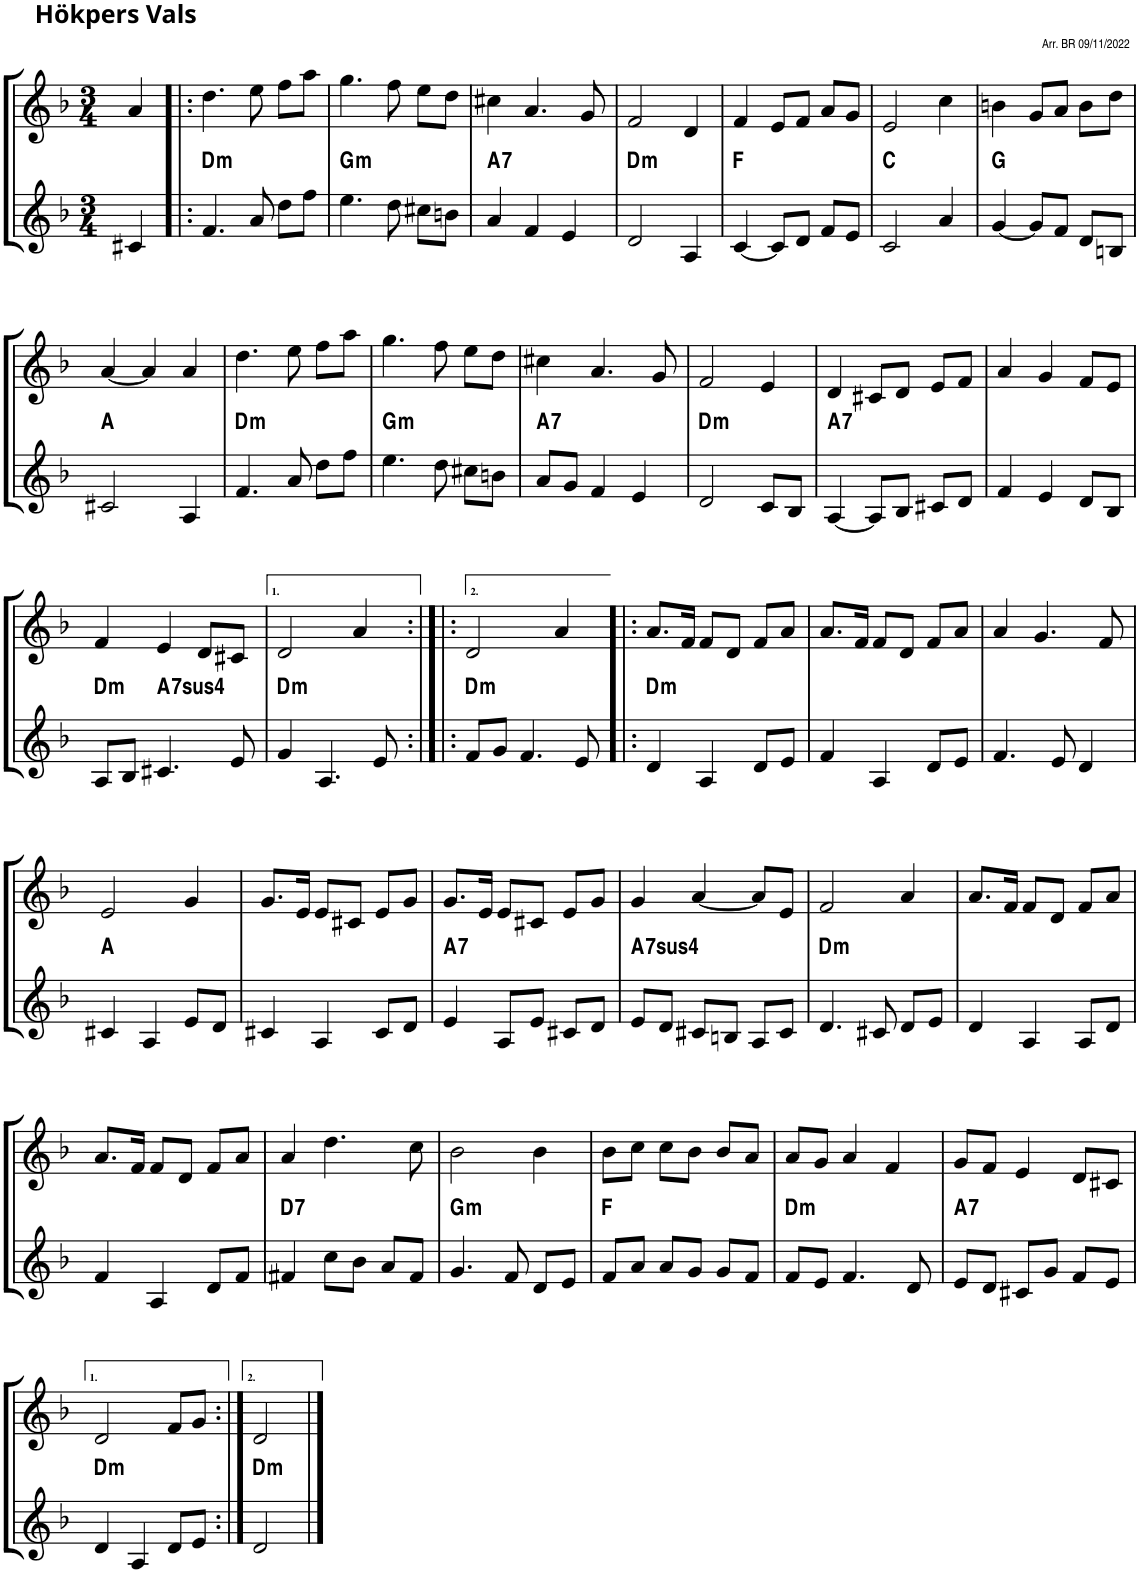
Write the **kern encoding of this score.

**kern	**kern	**harte
*part1	*part1	*part1
*staff2	*staff1	*
*I"Nyckelharpa	*	*
*I'Nyh.	*	*
*clefG2	*clefG2	*
*k[b-]	*k[b-]	*
*M3/4	*M3/4	*
=1	=1	=1
4c#X/	4a/	.
=2!|:	=2!|:	=2!|:
!	!	!LO:H:kt=m
4.f/	4.dd\	D:min
8a/	8ee\	.
8dd\L	8ff\L	.
8ff\J	8aa\J	.
=3	=3	=3
!	!	!LO:H:kt=m
4.ee\	4.gg\	G:min
8dd\	8ff\	.
8cc#X\L	8ee\L	.
8bn\J	8dd\J	.
=4	=4	=4
!	!	!LO:H:kt=7
4a/	4cc#X\	A:7
4f/	4.a/	.
4e/	.	.
.	8g/	.
=5	=5	=5
!	!	!LO:H:kt=m
2d/	2f/	D:min
4A/	4d/	.
=6	=6	=6
[4c/	4f/	F:maj
8c/L]	8e/L	.
8d/J	8f/J	.
8f/L	8a/L	.
8e/J	8g/J	.
=7	=7	=7
2c/	2e/	C:maj
4a/	4cc\	.
=8	=8	=8
[4g/	4bn\	G:maj
8g/L]	8g/L	.
8f/J	8a/J	.
8d/L	8b\L	.
8Bn/J	8dd\J	.
!!LO:LB:g=z
=9	=9	=9
2c#X/	[4a/	A:maj
.	4a/]	.
4A/	4a/	.
=10	=10	=10
!	!	!LO:H:kt=m
4.f/	4.dd\	D:min
8a/	8ee\	.
8dd\L	8ff\L	.
8ff\J	8aa\J	.
=11	=11	=11
!	!	!LO:H:kt=m
4.ee\	4.gg\	G:min
8dd\	8ff\	.
8cc#X\L	8ee\L	.
8bn\J	8dd\J	.
=12	=12	=12
!	!	!LO:H:kt=7
8a/L	4cc#X\	A:7
8g/J	.	.
4f/	4.a/	.
4e/	.	.
.	8g/	.
=13	=13	=13
!	!	!LO:H:kt=m
2d/	2f/	D:min
8c/L	4e/	.
8B-/J	.	.
=14	=14	=14
!	!	!LO:H:kt=7
[4A/	4d/	A:7
8A/L]	8c#X/L	.
8B-/J	8d/J	.
8c#X/L	8e/L	.
8d/J	8f/J	.
=15	=15	=15
4f/	4a/	.
4e/	4g/	.
8d/L	8f/L	.
8B-/J	8e/J	.
!!LO:LB:g=z
=16	=16	=16
!	!	!LO:H:kt=m
8A/L	4f/	D:min
8B-/J	.	.
!	!	!LO:H:kt=74
4.c#X/	4e/	A:sus4(7)
.	8d/L	.
8e/	8c#X/J	.
=17	=17	=17
!	!	!LO:H:kt=m
4a/	2d/	D:min
4.A/	.	.
.	4a/	.
8e/	.	.
=18:|!|:	=18:|!|:	=18:|!|:
!	!	!LO:H:kt=m
8f/L	2d/	D:min
8g/J	.	.
4.f/	.	.
.	4a/	.
8e/	.	.
=19!|:	=19!|:	=19!|:
!	!	!LO:H:kt=m
4d/	8.a/L	D:min
.	16f/Jk	.
4A/	8f/L	.
.	8d/J	.
8d/L	8f/L	.
8e/J	8a/J	.
=20	=20	=20
4f/	8.a/L	.
.	16f/Jk	.
4A/	8f/L	.
.	8d/J	.
8d/L	8f/L	.
8e/J	8a/J	.
=21	=21	=21
4.f/	4a/	.
.	4.g/	.
8e/	.	.
4d/	.	.
.	8f/	.
!!LO:LB:g=z
=22	=22	=22
4c#X/	2e/	A:maj
4A/	.	.
8e/L	4g/	.
8d/J	.	.
=23	=23	=23
4c#X/	8.g/L	.
.	16e/Jk	.
4A/	8e/L	.
.	8c#X/J	.
8c#/L	8e/L	.
8d/J	8g/J	.
=24	=24	=24
!	!	!LO:H:kt=7
4e/	8.g/L	A:7
.	16e/Jk	.
8A/L	8e/L	.
8e/J	8c#X/J	.
8c#X/L	8e/L	.
8d/J	8g/J	.
=25	=25	=25
!	!	!LO:H:kt=74
8e/L	4g/	A:sus4(7)
8d/J	.	.
8c#X/L	[4a/	.
8Bn/J	.	.
8A/L	8a/L]	.
8c#/J	8e/J	.
=26	=26	=26
!	!	!LO:H:kt=m
4.d/	2f/	D:min
8c#X/	.	.
8d/L	4a/	.
8e/J	.	.
=27	=27	=27
4d/	8.a/L	.
.	16f/Jk	.
4A/	8f/L	.
.	8d/J	.
8A/L	8f/L	.
8d/J	8a/J	.
!!LO:LB:g=z
=28	=28	=28
4f/	8.a/L	.
.	16f/Jk	.
4A/	8f/L	.
.	8d/J	.
8d/L	8f/L	.
8f/J	8a/J	.
=29	=29	=29
!	!	!LO:H:kt=7
4f#X/	4a/	D:7
8cc\L	4.dd\	.
8b-\J	.	.
8a/L	.	.
8f#/J	8cc\	.
=30	=30	=30
!	!	!LO:H:kt=m
4.g/	2b-\	G:min
8f/	.	.
8d/L	4b-\	.
8e/J	.	.
=31	=31	=31
8f/L	8b-\L	F:maj
8a/J	8cc\J	.
8a/L	8cc\L	.
8g/J	8b-\J	.
8g/L	8b-/L	.
8f/J	8a/J	.
=32	=32	=32
!	!	!LO:H:kt=m
8f/L	8a/L	D:min
8e/J	8g/J	.
4.f/	4a/	.
.	4f/	.
8d/	.	.
=33	=33	=33
!	!	!LO:H:kt=7
8e/L	8g/L	A:7
8d/J	8f/J	.
8c#X/L	4e/	.
8g/J	.	.
8f/L	8d/L	.
8e/J	8c#X/J	.
!!LO:LB:g=z
=34	=34	=34
!	!	!LO:H:kt=m
4d/	2d/	D:min
4A/	.	.
8d/L	8f/L	.
8e/J	8g/J	.
=35:|!	=35:|!	=35:|!
!	!	!LO:H:kt=m
2d/	2d/	D:min
==	==	==
*-	*-	*-
